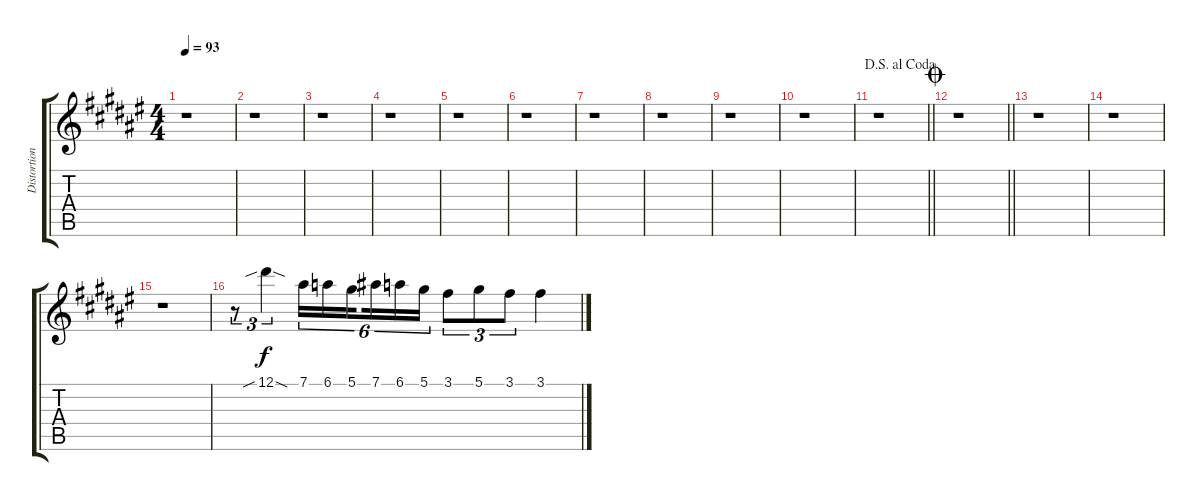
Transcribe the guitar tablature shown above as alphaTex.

\track ("Distortion" "Distortion") {instrument distortionguitar}
\staff {score tabs}
\tuning (Eb4 Bb3 Gb3 Db3 Ab2 Eb2) {hide}
\ts (4 4)
\tempo 93
\clef g2
\ks d#minor
r.1{dy f} |
r.1 |
\ks f#
r.1 |
\ks d#minor
r.1 |
r.1 |
r.1 |
r.1 |
r.1 |
r.1 |
\ks f#
r.1 |
\jump dalsegnoalcoda
\barLineRight lightlight
\ks d#minor
r.1 |
\jump coda
\barLineRight lightlight
r.1 |
\section ("" " ")
r.1 |
r.1 |
r.1 |
r.8{tu (3 2)} 12.1{sib sod}.4{tu (3 2)} 7.1.16{tu (6 4)} 6.1.16{tu (6 4)} 5.1.16{tu (6 4) beam splitsecondary} 7.1.16{tu (6 4)} 6.1.16{tu (6 4)} 5.1.16{tu (6 4)} 3.1.8{tu (3 2)} 5.1.8{tu (3 2)} 3.1.8{tu (3 2)} 3.1.4
